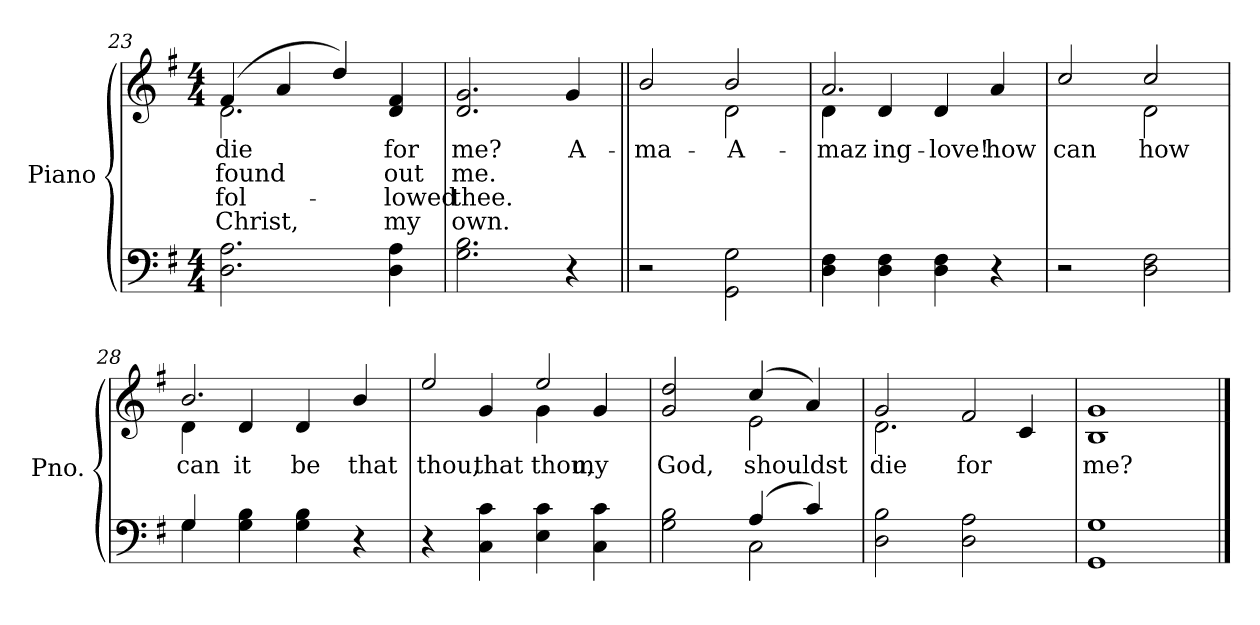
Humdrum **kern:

**kern	**kern	**text	**text	**text	**text
*part2	*part1	*part1	*part1	*part1	*part1
*staff2	*staff1	*staff1	*staff1	*staff1	*staff1
*I"Piano	*I"Piano	*	*	*	*
*I'Pno.	*I'Pno.	*	*	*	*
*clefF4	*clefG2	*	*	*	*
*k[f#]	*k[f#]	*	*	*	*
*G:	*G:	*	*	*	*
*M4/4	*M4/4	*	*	*	*
=23	=23	=23	=23	=23	=23
!	!	!LO:LY:b:color=#000000	!LO:LY:b:color=#000000	!LO:LY:b:color=#000000	!LO:LY:b:color=#000000
*	*^	*	*	*	*
2.Di\ 2.Ai	(4f#i/	2.di\	die	found	fol-	-Christ,
.	4ai/	.	.	.	.	.
.	4ddi/)	.	.	.	.	.
!	!	!	!LO:LY:b:color=#000000	!LO:LY:b:color=#000000	!LO:LY:b:color=#000000	!LO:LY:b:color=#000000
4Di\ 4Ai	4di/ 4f#i	4ryy	for	out	lowed	my
*	*v	*v	*	*	*	*
=24	=24	=24	=24	=24	=24
*	*^	*	*	*	*
!	!	!	!LO:LY:b:color=#000000	!LO:LY:b:color=#000000	!LO:LY:b:color=#000000	!LO:LY:b:color=#000000
*	*v	*v	*	*	*	*
2.Gi\ 2.Bi	2.di/ 2.gi	me?	me.	thee.	own.
!	!	!LO:LY:b:color=#000000	!	!	!
4r	4gi/	A-	.	.	.
=25||	=25||	=25||	=25||	=25||	=25||
!	!	!LO:LY:b:color=#000000	!	!	!
*	*^	*	*	*	*
2r	2bi/	2ryy	-ma-	.	.	.
!	!	!	!LO:LY:b:color=#000000	!	!	!
!	!	!	!LO:LY:b:color=#000000	!	!	!
2GGi\ 2Gi	2bi/	2di\	A-	.	.	.
!!LO:LB:g=z	!!
=26	=26	=26	=26	=26	=26	=26
!	!	!	!LO:LY:b:color=#000000	!	!	!
!	!	!	!LO:LY:b:color=#000000	!	!	!
4Di\ 4F#i	2.ai/	4di\	-maz-	.	.	.
!	!	!	!LO:LY:b:color=#000000	!	!	!
4Di\ 4F#i	.	4di/	-ing	.	.	.
!	!	!	!LO:LY:b:color=#000000	!	!	!
4Di\ 4F#i	.	4di/	love!	.	.	.
!	!	!	!LO:LY:b:color=#000000	!	!	!
4r	4ai/	4ryy	how	.	.	.
=27	=27	=27	=27	=27	=27	=27
!	!	!	!LO:LY:b:color=#000000	!	!	!
2r	2cci/	2ryy	can	.	.	.
!	!	!	!LO:LY:b:color=#000000	!	!	!
!	!	!	!LO:LY:b:color=#000000	!	!	!
2Di\ 2F#i	2cci/	2di\	how	.	.	.
=28	=28	=28	=28	=28	=28	=28
*^	*	*	*	*	*	*
!	!	!	!	!LO:LY:b:color=#000000	!	!	!
!	!	!	!	!LO:LY:b:color=#000000	!	!	!
4Gi/	4Gi\	2.bi/	4di\	can	.	.	.
!	!	!	!	!LO:LY:b:color=#000000	!	!	!
4Gi\ 4Bi	2.ryy	.	4di/	it	.	.	.
!	!	!	!	!LO:LY:b:color=#000000	!	!	!
4Gi\ 4Bi	.	.	4di/	be	.	.	.
!	!	!	!	!LO:LY:b:color=#000000	!	!	!
4r	.	4bi/	4ryy	that	.	.	.
*v	*v	*	*	*	*	*	*
=29	=29	=29	=29	=29	=29	=29
!	!	!	!LO:LY:b:color=#000000	!	!	!
4r	2eei/	4ryy	thou,	.	.	.
!	!	!	!LO:LY:b:color=#000000	!	!	!
4Ci\ 4ci	.	4gi/	that	.	.	.
!	!	!	!LO:LY:b:color=#000000	!	!	!
!	!	!	!LO:LY:b:color=#000000	!	!	!
4Ei\ 4ci	2eei/	4gi\	thou,	.	.	.
!	!	!	!LO:LY:b:color=#000000	!	!	!
4Ci\ 4ci	.	4gi/	my	.	.	.
=30	=30	=30	=30	=30	=30	=30
*^	*	*	*	*	*	*
!	!	!	!	!LO:LY:b:color=#000000	!	!	!
2Gi\ 2Bi	2ryy	2gi/ 2ddi	2ryy	God,	.	.	.
!	!	!	!	!LO:LY:b:color=#000000	!	!	!
(4Ai/	2Ci\	(4cci/	2ei\	shouldst	.	.	.
4ci/)	.	4ai/)	.	.	.	.	.
*v	*v	*	*	*	*	*	*
=31	=31	=31	=31	=31	=31	=31
!	!	!	!LO:LY:b:color=#000000	!	!	!
2Di\ 2Bi	2gi/	2.di\	die	.	.	.
!	!	!	!LO:LY:b:color=#000000	!	!	!
2Di\ 2Ai	2f#i/	.	for	.	.	.
.	.	4ci/	.	.	.	.
*	*v	*v	*	*	*	*
=32	=32	=32	=32	=32	=32
*	*^	*	*	*	*
!	!	!	!LO:LY:b:color=#000000	!	!	!
*	*v	*v	*	*	*	*
1GGi 1Gi	1Bi 1gi	me?	.	.	.
==	==	==	==	==	==
*-	*-	*-	*-	*-	*-
